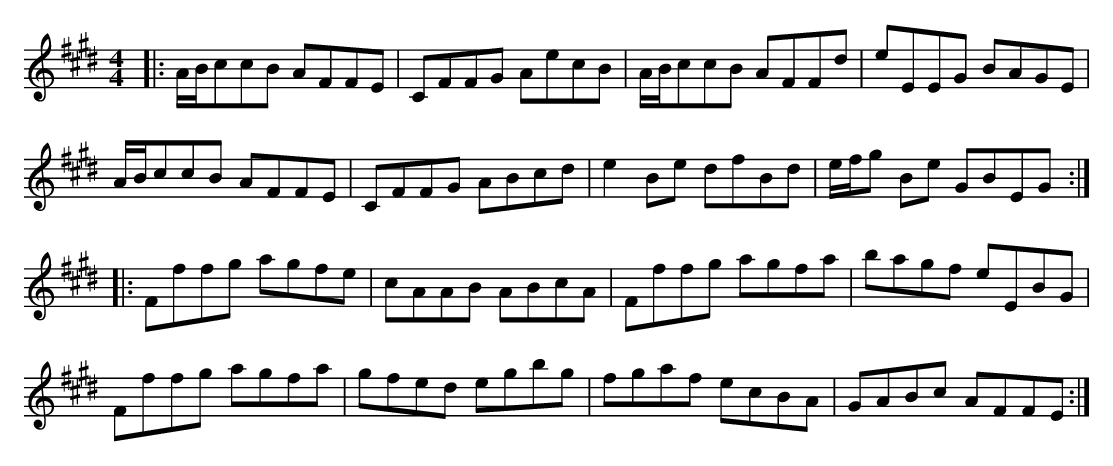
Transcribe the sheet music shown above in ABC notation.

X:1
M:4/4
K:E
|:A/B/ccB AFFE|CFFG AecB|A/B/ccB AFFd|eEEG BAGE|
A/B/ccB AFFE|CFFG ABcd|e2Be dfBd|e/f/g Be GBEG:|
|:Fffg agfe|cAAB ABcA|Fffg agfa|bagf eEBG|
Fffg agfa|gfed egbg|fgaf ecBA|GABc AFFE:|
